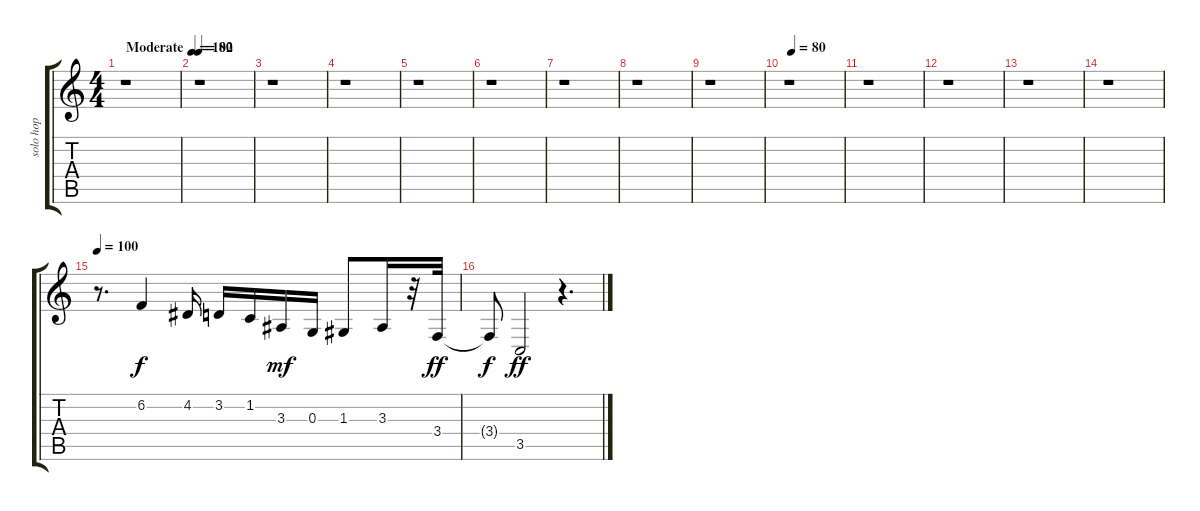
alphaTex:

\track ("solo hop" "solo hop") {instrument lead8bassandlead}
\staff {score tabs}
\tuning (E4 B3 G3 D3 A2 E2) {hide}
\ts (4 4)
\tempo (102 "Moderate")
\clef g2
\ks c
r.1{dy f instrument lead8bassandlead} |
\tempo 80
r.1 |
r.1 |
r.1 |
r.1 |
r.1 |
r.1 |
r.1 |
r.1 |
\tempo (80 0.0625)
r.1 |
r.1 |
r.1 |
r.1 |
r.1 |
\tempo 100
r.8{d} 6.2.4 4.2.16 3.2.16 1.2.16 3.3.16{dy mf} 0.3.16 1.3.8 3.3.16 r.32 3.4.32{dy ff} |
3.4{t}.8{dy f} 3.5.2{dy ff} r.4{d}
